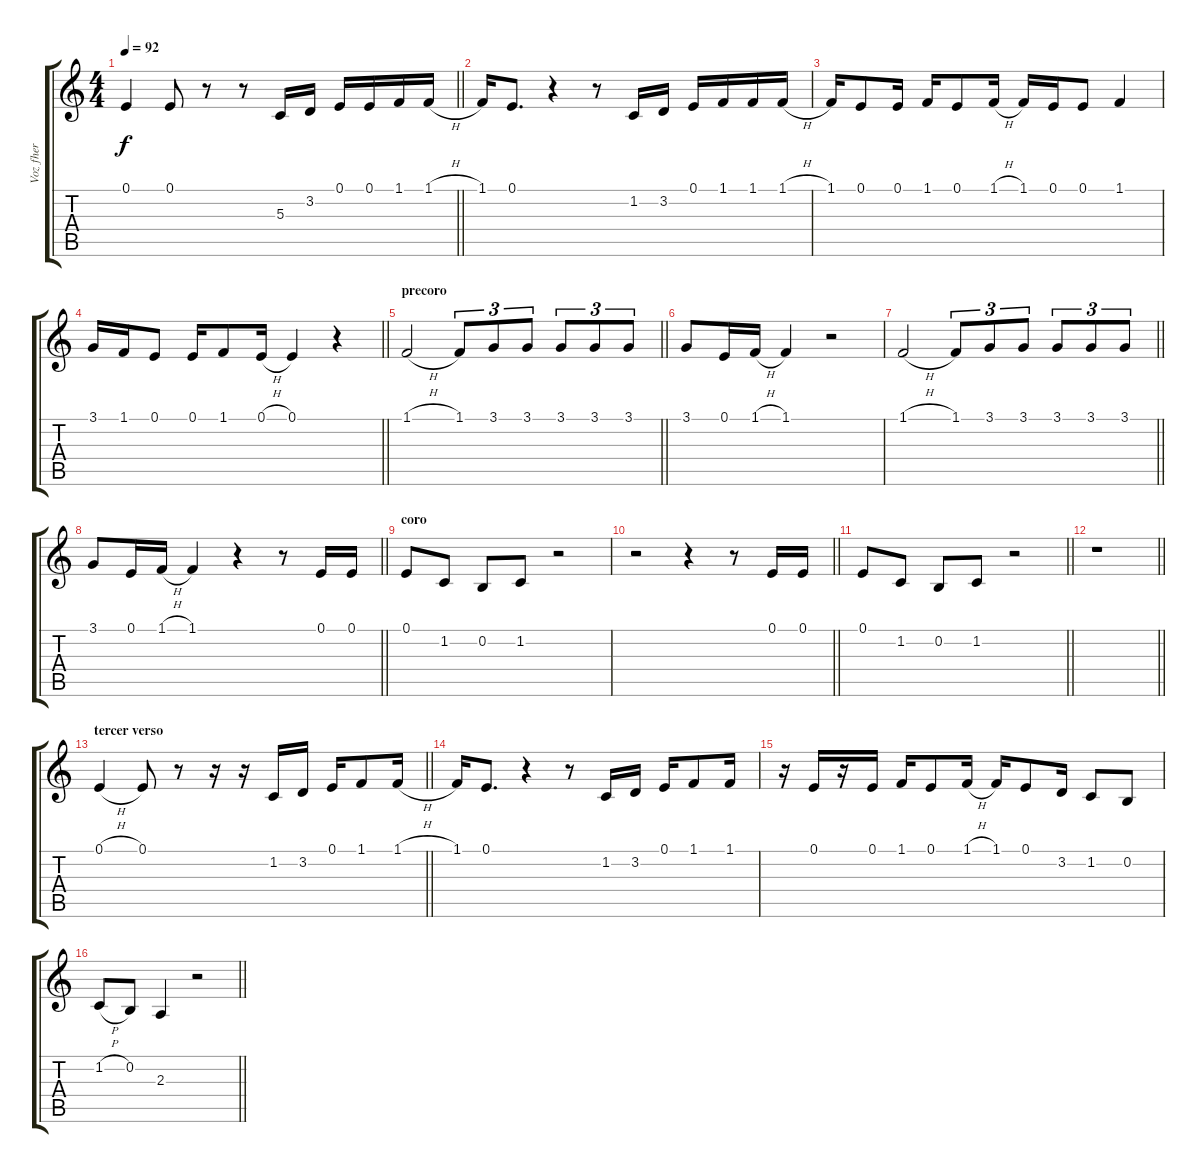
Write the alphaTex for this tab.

\track ("Voz fher" "Voz fher") {instrument violin}
\staff {score tabs}
\tuning (E4 B3 G3 D3 A2 E2) {hide}
\ts (4 4)
\tempo 92
\clef g2
\barLineRight lightlight
\ks c
0.1.4{dy f} 0.1.8 r.8 r.8 5.3.16 3.2.16 0.1.16 0.1.16 1.1.16 1.1{h}.16 |
1.1.16 0.1.8{d} r.4 r.8 1.2.16 3.2.16 0.1.16 1.1.16 1.1.16 1.1{h}.16 |
1.1.16 0.1.8 0.1.16 1.1.16 0.1.8 1.1{h}.16 1.1.16 0.1.16 0.1.8 1.1.4 |
\barLineRight lightlight
3.1.16 1.1.16 0.1.8 0.1.16 1.1.8 0.1{h}.16 0.1.4 r.4 |
\section ("" "precoro")
\barLineRight lightlight
1.1{h}.2 1.1.8{tu (3 2)} 3.1.8{tu (3 2)} 3.1.8{tu (3 2)} 3.1.8{tu (3 2)} 3.1.8{tu (3 2)} 3.1.8{tu (3 2)} |
3.1.8 0.1.16 1.1{h}.16 1.1.4 r.2 |
\barLineRight lightlight
1.1{h}.2 1.1.8{tu (3 2)} 3.1.8{tu (3 2)} 3.1.8{tu (3 2)} 3.1.8{tu (3 2)} 3.1.8{tu (3 2)} 3.1.8{tu (3 2)} |
\barLineRight lightlight
3.1.8 0.1.16 1.1{h}.16 1.1.4 r.4 r.8 0.1.16 0.1.16 |
\section ("" "coro")
0.1.8 1.2.8 0.2.8 1.2.8 r.2 |
\barLineRight lightlight
r.2 r.4 r.8 0.1.16 0.1.16 |
\barLineRight lightlight
0.1.8 1.2.8 0.2.8 1.2.8 r.2 |
\barLineRight lightlight
r.1 |
\section ("" "tercer verso")
\barLineRight lightlight
0.1{h}.4 0.1.8 r.8 r.16 r.16 1.2.16 3.2.16 0.1.16 1.1.8 1.1{h}.16 |
1.1.16 0.1.8{d} r.4 r.8 1.2.16 3.2.16 0.1.16 1.1.8 1.1.16 |
r.16 0.1.16 r.16 0.1.16 1.1.16 0.1.8 1.1{h}.16 1.1.16 0.1.8 3.2.16 1.2.8 0.2.8 |
\barLineRight lightlight
1.2{h}.8 0.2.8 2.3.4 r.2
